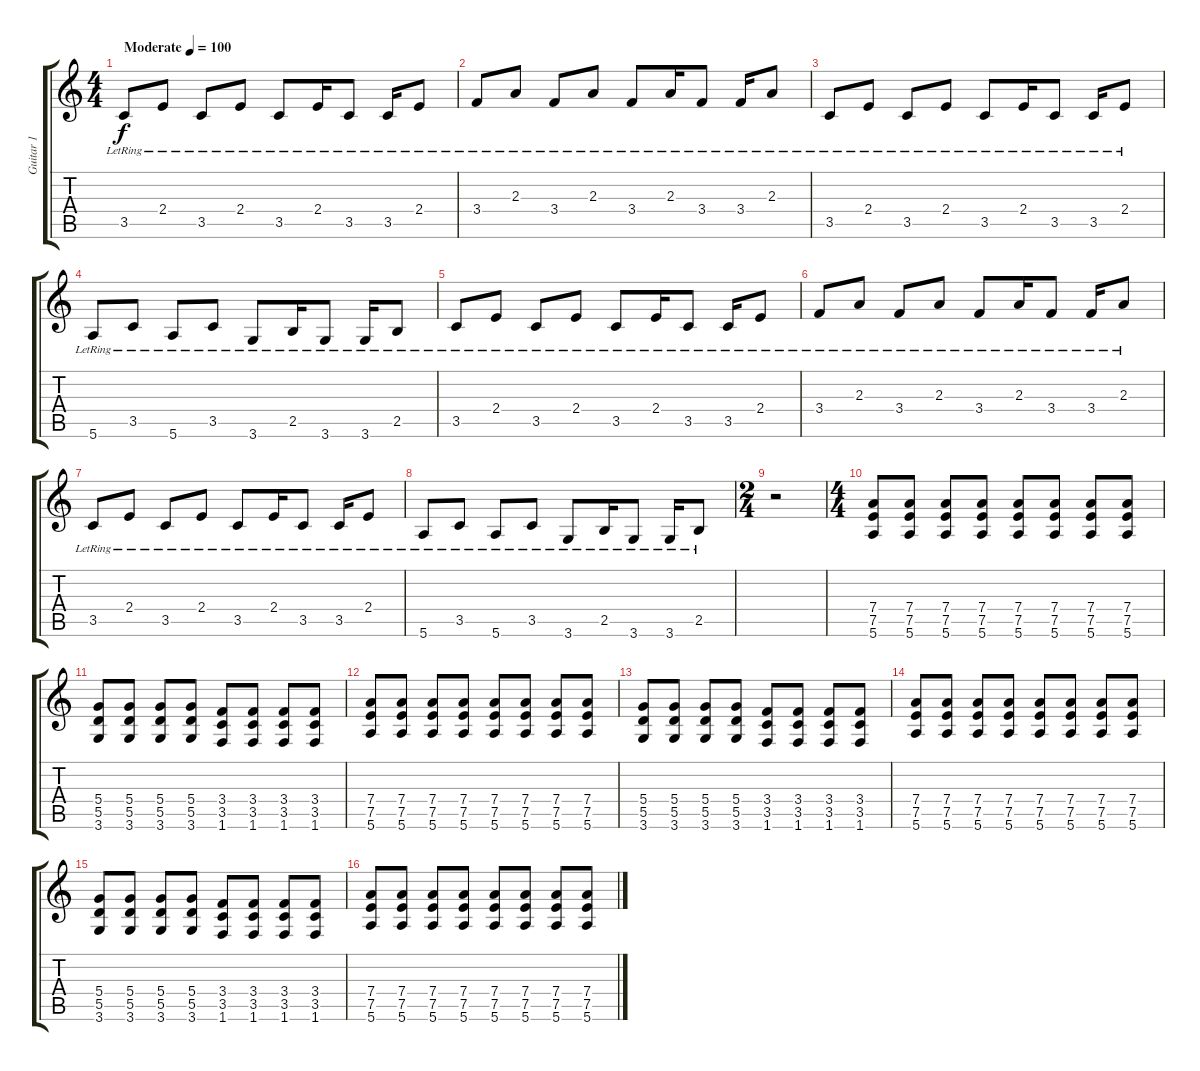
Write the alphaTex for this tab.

\track ("Guitar 1" "Guitar 1") {instrument distortionguitar}
\staff {score tabs}
\tuning (E4 B3 G3 D3 A2 E2) {hide}
\ts (4 4)
\tempo (100 "Moderate")
\clef g2
\ks c
3.5{lr}.8{dy f instrument distortionguitar} 2.4{lr}.8 3.5{lr}.8 2.4{lr}.8 3.5{lr}.8 2.4{lr}.16 3.5{lr}.8 3.5{lr}.16 2.4{lr}.8 |
3.4{lr}.8 2.3{lr}.8 3.4{lr}.8 2.3{lr}.8 3.4{lr}.8 2.3{lr}.16 3.4{lr}.8 3.4{lr}.16 2.3{lr}.8 |
3.5{lr}.8 2.4{lr}.8 3.5{lr}.8 2.4{lr}.8 3.5{lr}.8 2.4{lr}.16 3.5{lr}.8 3.5{lr}.16 2.4{lr}.8 |
5.6{lr}.8 3.5{lr}.8 5.6{lr}.8 3.5{lr}.8 3.6{lr}.8 2.5{lr}.16 3.6{lr}.8 3.6{lr}.16 2.5{lr}.8 |
3.5{lr}.8 2.4{lr}.8 3.5{lr}.8 2.4{lr}.8 3.5{lr}.8 2.4{lr}.16 3.5{lr}.8 3.5{lr}.16 2.4{lr}.8 |
3.4{lr}.8 2.3{lr}.8 3.4{lr}.8 2.3{lr}.8 3.4{lr}.8 2.3{lr}.16 3.4{lr}.8 3.4{lr}.16 2.3{lr}.8 |
3.5{lr}.8 2.4{lr}.8 3.5{lr}.8 2.4{lr}.8 3.5{lr}.8 2.4{lr}.16 3.5{lr}.8 3.5{lr}.16 2.4{lr}.8 |
5.6{lr}.8 3.5{lr}.8 5.6{lr}.8 3.5{lr}.8 3.6{lr}.8 2.5{lr}.16 3.6{lr}.8 3.6{lr}.16 2.5{lr}.8 |
\ts (2 4)
r.2 |
\ts (4 4)
(7.4 7.5 5.6).8 (7.4 7.5 5.6).8 (7.4 7.5 5.6).8 (7.4 7.5 5.6).8 (7.4 7.5 5.6).8 (7.4 7.5 5.6).8 (7.4 7.5 5.6).8 (7.4 7.5 5.6).8 |
(5.4 5.5 3.6).8 (5.4 5.5 3.6).8 (5.4 5.5 3.6).8 (5.4 5.5 3.6).8 (3.4 3.5 1.6).8 (3.4 3.5 1.6).8 (3.4 3.5 1.6).8 (3.4 3.5 1.6).8 |
(7.4 7.5 5.6).8 (7.4 7.5 5.6).8 (7.4 7.5 5.6).8 (7.4 7.5 5.6).8 (7.4 7.5 5.6).8 (7.4 7.5 5.6).8 (7.4 7.5 5.6).8 (7.4 7.5 5.6).8 |
(5.4 5.5 3.6).8 (5.4 5.5 3.6).8 (5.4 5.5 3.6).8 (5.4 5.5 3.6).8 (3.4 3.5 1.6).8 (3.4 3.5 1.6).8 (3.4 3.5 1.6).8 (3.4 3.5 1.6).8 |
(7.4 7.5 5.6).8 (7.4 7.5 5.6).8 (7.4 7.5 5.6).8 (7.4 7.5 5.6).8 (7.4 7.5 5.6).8 (7.4 7.5 5.6).8 (7.4 7.5 5.6).8 (7.4 7.5 5.6).8 |
(5.4 5.5 3.6).8 (5.4 5.5 3.6).8 (5.4 5.5 3.6).8 (5.4 5.5 3.6).8 (3.4 3.5 1.6).8 (3.4 3.5 1.6).8 (3.4 3.5 1.6).8 (3.4 3.5 1.6).8 |
(7.4 7.5 5.6).8 (7.4 7.5 5.6).8 (7.4 7.5 5.6).8 (7.4 7.5 5.6).8 (7.4 7.5 5.6).8 (7.4 7.5 5.6).8 (7.4 7.5 5.6).8 (7.4 7.5 5.6).8
